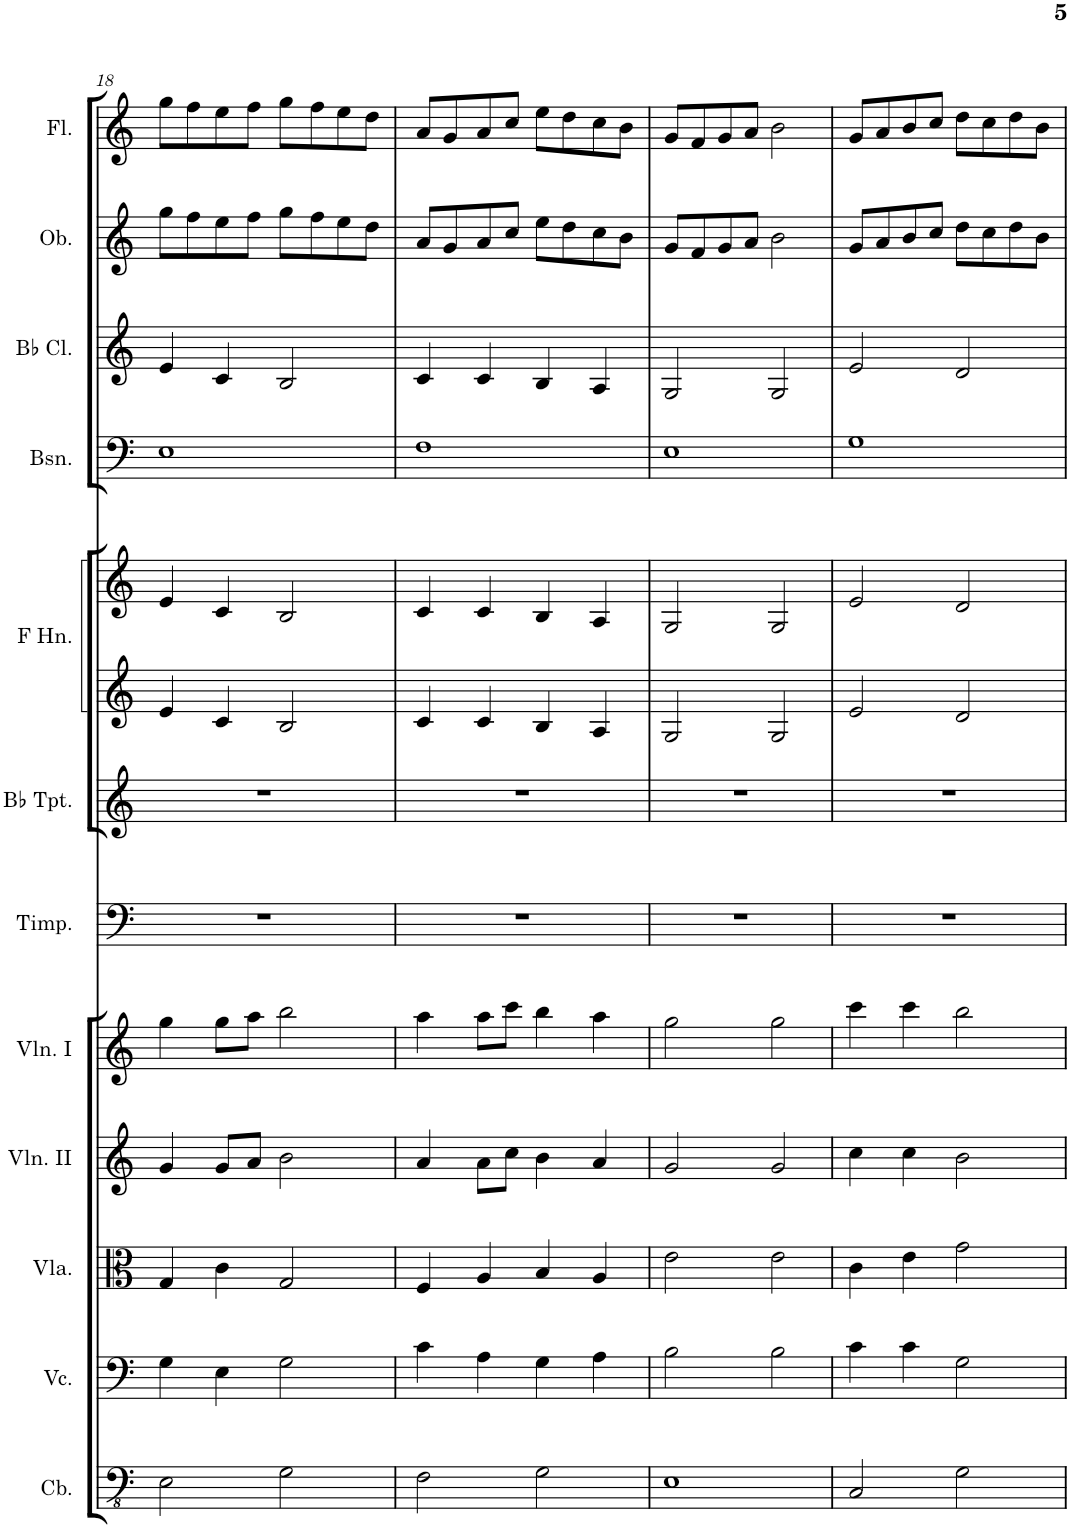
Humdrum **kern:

**kern	**kern	**kern	**kern	**kern	**kern	**kern	**kern	**kern	**kern	**kern	**kern	**kern
*part12	*part11	*part10	*part9	*part8	*part7	*part6	*part5	*part5	*part4	*part3	*part2	*part1
*staff13	*staff12	*staff11	*staff10	*staff9	*staff8	*staff7	*staff6	*staff5	*staff4	*staff3	*staff2	*staff1
*I"Contrabasses	*I"Violoncellos	*I"Violas	*I"Violins II	*I"Violins I	*I"Timpani	*I"Trumpets in Bb	*I"Horns in F	*	*I"Bassoons	*I"Clarinets in Bb	*I"Oboes	*I"Flutes
*I'Cb.	*I'Vc.	*I'Vla.	*I'Vln. II	*I'Vln. I	*I'Timp.	*	*	*	*I'Bsn.	*	*I'Ob.	*I'Fl.
!!LO:PB:g=z
*clefFv4	*clefF4	*clefC3	*clefG2	*clefG2	*clefF4	*clefG2	*clefG2	*clefG2	*clefF4	*clefG2	*clefG2	*clefG2
*	*	*	*	*	*	*Trd1c2	*Trd4c7	*Trd4c7	*	*Trd1c2	*	*
*k[]	*k[]	*k[]	*k[]	*k[]	*k[]	*k[]	*k[]	*k[]	*k[]	*k[]	*k[]	*k[]
*M4/4	*M4/4	*M4/4	*M4/4	*M4/4	*M4/4	*M4/4	*M4/4	*M4/4	*M4/4	*M4/4	*M4/4	*M4/4
*met(c)	*met(c)	*met(c)	*met(c)	*met(c)	*met(c)	*met(c)	*met(c)	*met(c)	*met(c)	*met(c)	*met(c)	*met(c)
=18	=18	=18	=18	=18	=18	=18	=18	=18	=18	=18	=18	=18
2EE\	4G\	4G/	4g/	4gg\	1r	1r	4e/	4e/	1E	4e/	8gg\L	8gg\L
.	.	.	.	.	.	.	.	.	.	.	8ff\	8ff\
.	4E\	4c\	8g/L	8gg\L	.	.	4c/	4c/	.	4c/	8ee\	8ee\
.	.	.	8a/J	8aa\J	.	.	.	.	.	.	8ff\J	8ff\J
2GG\	2G\	2G/	2b\	2bb\	.	.	2B/	2B/	.	2B/	8gg\L	8gg\L
.	.	.	.	.	.	.	.	.	.	.	8ff\	8ff\
.	.	.	.	.	.	.	.	.	.	.	8ee\	8ee\
.	.	.	.	.	.	.	.	.	.	.	8dd\J	8dd\J
=19	=19	=19	=19	=19	=19	=19	=19	=19	=19	=19	=19	=19
2FF\	4c\	4F/	4a/	4aa\	1r	1r	4c/	4c/	1F	4c/	8a/L	8a/L
.	.	.	.	.	.	.	.	.	.	.	8g/	8g/
.	4A\	4A/	8a\L	8aa\L	.	.	4c/	4c/	.	4c/	8a/	8a/
.	.	.	8cc\J	8ccc\J	.	.	.	.	.	.	8cc/J	8cc/J
2GG\	4G\	4B/	4b\	4bb\	.	.	4B/	4B/	.	4B/	8ee\L	8ee\L
.	.	.	.	.	.	.	.	.	.	.	8dd\	8dd\
.	4A\	4A/	4a/	4aa\	.	.	4A/	4A/	.	4A/	8cc\	8cc\
.	.	.	.	.	.	.	.	.	.	.	8b\J	8b\J
=20	=20	=20	=20	=20	=20	=20	=20	=20	=20	=20	=20	=20
1EE	2B\	2e\	2g/	2gg\	1r	1r	2G/	2G/	1E	2G/	8g/L	8g/L
.	.	.	.	.	.	.	.	.	.	.	8f/	8f/
.	.	.	.	.	.	.	.	.	.	.	8g/	8g/
.	.	.	.	.	.	.	.	.	.	.	8a/J	8a/J
.	2B\	2e\	2g/	2gg\	.	.	2G/	2G/	.	2G/	2b\	2b\
=21	=21	=21	=21	=21	=21	=21	=21	=21	=21	=21	=21	=21
2CC/	4c\	4c\	4cc\	4ccc\	1r	1r	2e/	2e/	1G	2e/	8g/L	8g/L
.	.	.	.	.	.	.	.	.	.	.	8a/	8a/
.	4c\	4e\	4cc\	4ccc\	.	.	.	.	.	.	8b/	8b/
.	.	.	.	.	.	.	.	.	.	.	8cc/J	8cc/J
2GG\	2G\	2g\	2b\	2bb\	.	.	2d/	2d/	.	2d/	8dd\L	8dd\L
.	.	.	.	.	.	.	.	.	.	.	8cc\	8cc\
.	.	.	.	.	.	.	.	.	.	.	8dd\	8dd\
.	.	.	.	.	.	.	.	.	.	.	8b\J	8b\J
=	=	=	=	=	=	=	=	=	=	=	=	=
*-	*-	*-	*-	*-	*-	*-	*-	*-	*-	*-	*-	*-
